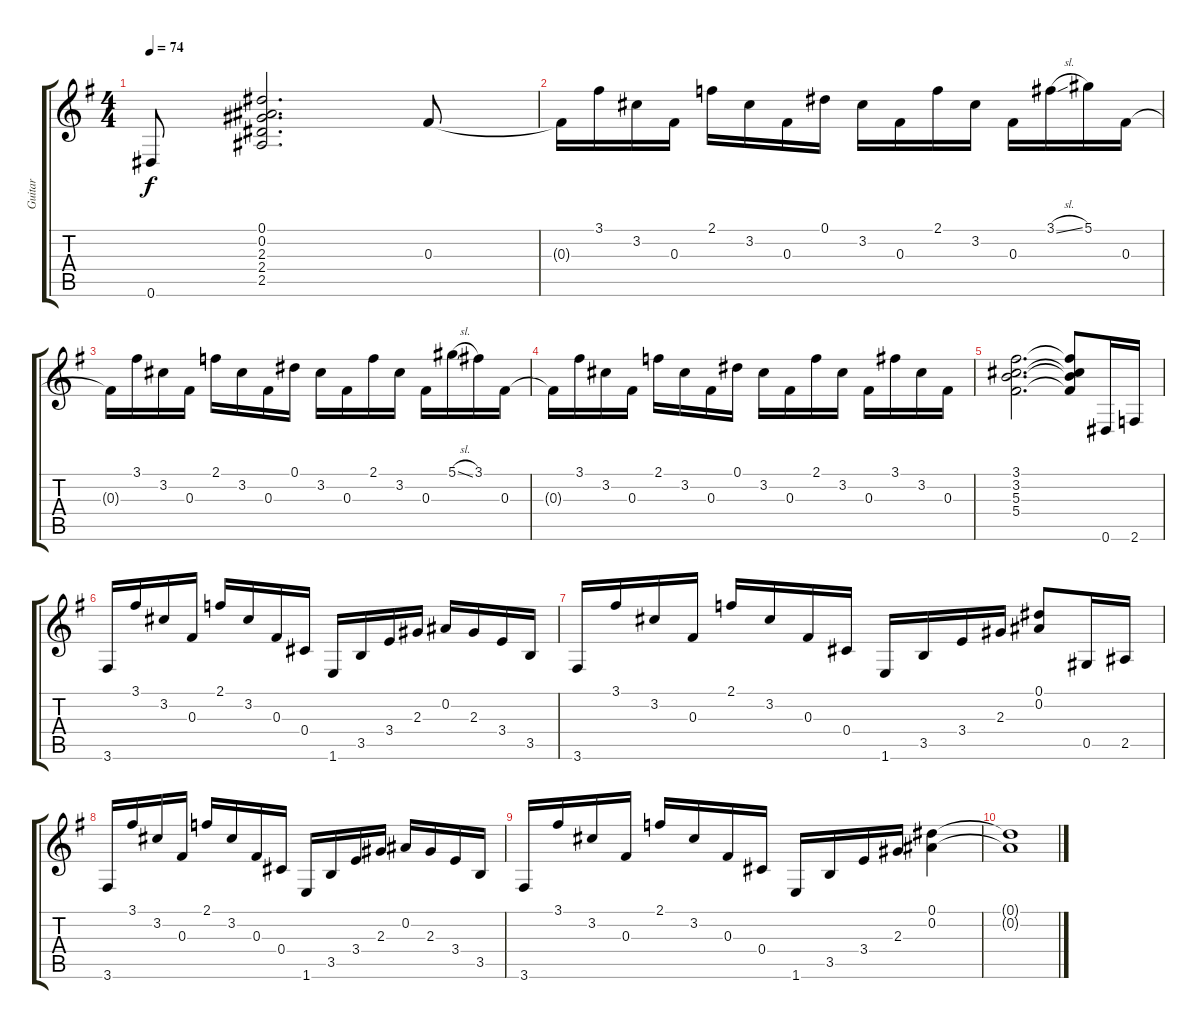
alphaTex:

\track ("Guitar" "Guitar") {instrument acousticguitarsteel}
\staff {score tabs}
\tuning (Eb4 Bb3 Gb3 Db3 Ab2 Eb2) {hide}
\ts (4 4)
\tempo 74
\clef g2
\ks g
0.6.8{dy f} (0.1 0.2 2.3 2.4 2.5).2{d} 0.3.8 |
0.3{t}.16 3.1.16 3.2.16 0.3.16 2.1.16 3.2.16 0.3.16 0.1.16 3.2.16 0.3.16 2.1.16 3.2.16 0.3.16 3.1{sl}.16 5.1.16 0.3.16 |
0.3{t}.16 3.1.16 3.2.16 0.3.16 2.1.16 3.2.16 0.3.16 0.1.16 3.2.16 0.3.16 2.1.16 3.2.16 0.3.16 5.1{sl}.16 3.1.16 0.3.16 |
0.3{t}.16 3.1.16 3.2.16 0.3.16 2.1.16 3.2.16 0.3.16 0.1.16 3.2.16 0.3.16 2.1.16 3.2.16 0.3.16 3.1.16 3.2.16 0.3.16 |
(3.1 3.2 5.3 5.4).2{d} (3.1{t} 3.2{t} 5.3{t} 5.4{t}).8 0.6.16 2.6.16 |
3.6.16 3.1.16 3.2.16 0.3.16 2.1.16 3.2.16 0.3.16 0.4.16 1.6.16 3.5.16 3.4.16 2.3.16 0.2.16 2.3.16 3.4.16 3.5.16 |
3.6.16 3.1.16 3.2.16 0.3.16 2.1.16 3.2.16 0.3.16 0.4.16 1.6.16 3.5.16 3.4.16 2.3.16 (0.1 0.2).8 0.5.16 2.5.16 |
3.6.16 3.1.16 3.2.16 0.3.16 2.1.16 3.2.16 0.3.16 0.4.16 1.6.16 3.5.16 3.4.16 2.3.16 0.2.16 2.3.16 3.4.16 3.5.16 |
3.6.16 3.1.16 3.2.16 0.3.16 2.1.16 3.2.16 0.3.16 0.4.16 1.6.16 3.5.16 3.4.16 2.3.16 (0.1 0.2).4 |
(0.1{t} 0.2{t}).1
